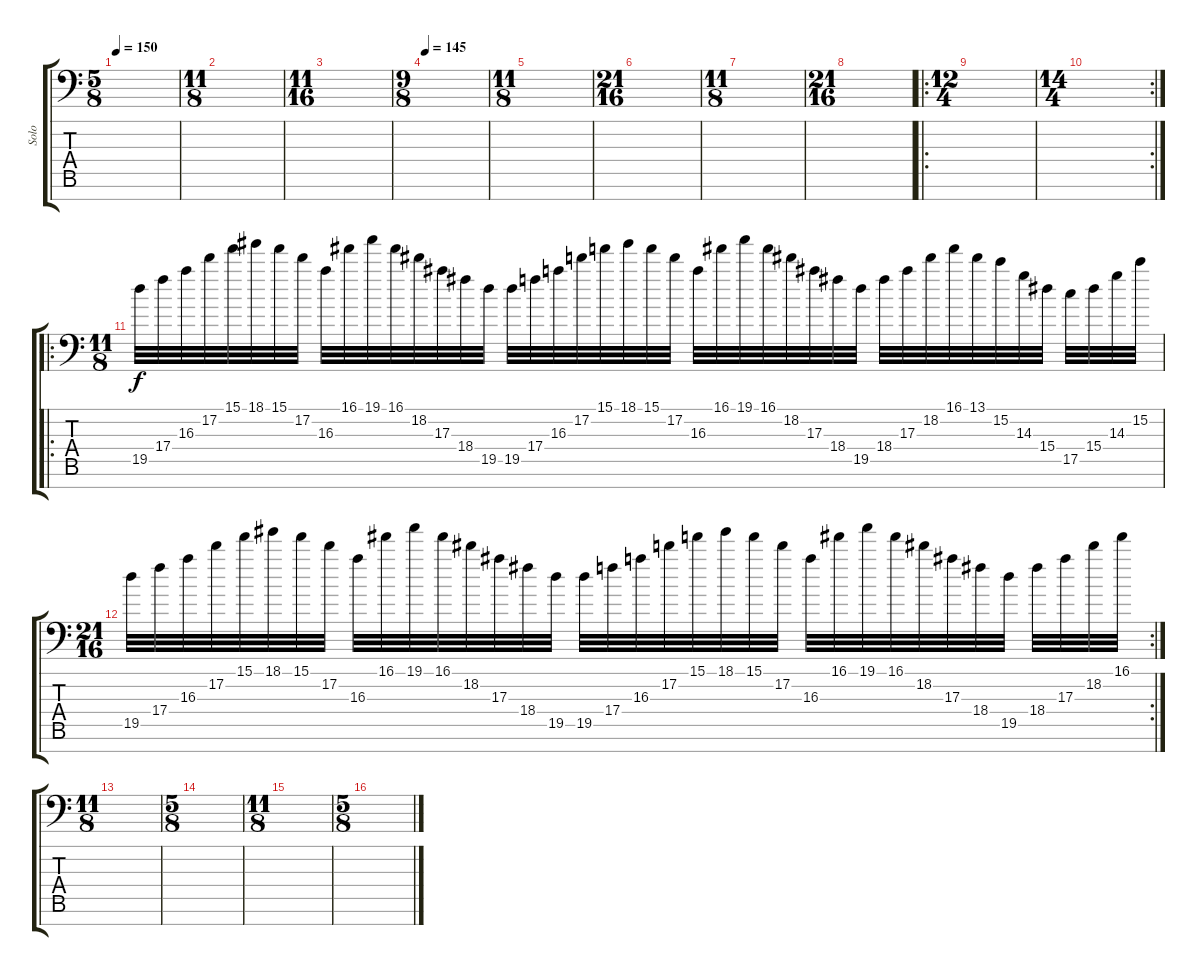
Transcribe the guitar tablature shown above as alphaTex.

\track ("Solo" "Solo") {instrument distortionguitar}
\staff {score tabs}
\tuning (D4 A3 F3 C3 G2 D2 G1) {hide}
\ts (5 8)
\tempo 150
\clef f4
\ks c
|
\ts (11 8)
|
\ts (11 16)
|
\ts (9 8)
\tempo 145
|
\ts (11 8)
|
\ts (21 16)
|
\ts (11 8)
|
\ts (21 16)
|
\ro
\ts (12 4)
|
\rc 2
\ts (14 4)
|
\ro
\ts (11 8)
19.5.32 17.4.32 16.3.32 17.2.32 15.1.32 18.1.32 15.1.32 17.2.32 16.3.32 16.1.32 19.1.32 16.1.32 18.2.32 17.3.32 18.4.32 19.5.32 19.5.32 17.4.32 16.3.32 17.2.32 15.1.32 18.1.32 15.1.32 17.2.32 16.3.32 16.1.32 19.1.32 16.1.32 18.2.32 17.3.32 18.4.32 19.5.32 18.4.32 17.3.32 18.2.32 16.1.32 13.1.32 15.2.32 14.3.32 15.4.32 17.5.32 15.4.32 14.3.32 15.2.32 |
\rc 2
\ts (21 16)
19.5.32 17.4.32 16.3.32 17.2.32 15.1.32 18.1.32 15.1.32 17.2.32 16.3.32 16.1.32 19.1.32 16.1.32 18.2.32 17.3.32 18.4.32 19.5.32 19.5.32 17.4.32 16.3.32 17.2.32 15.1.32 18.1.32 15.1.32 17.2.32 16.3.32 16.1.32 19.1.32 16.1.32 18.2.32 17.3.32 18.4.32 19.5.32 18.4.32 17.3.32 18.2.32 16.1.32 |
\ts (11 8)
|
\ts (5 8)
|
\ts (11 8)
|
\ts (5 8)
